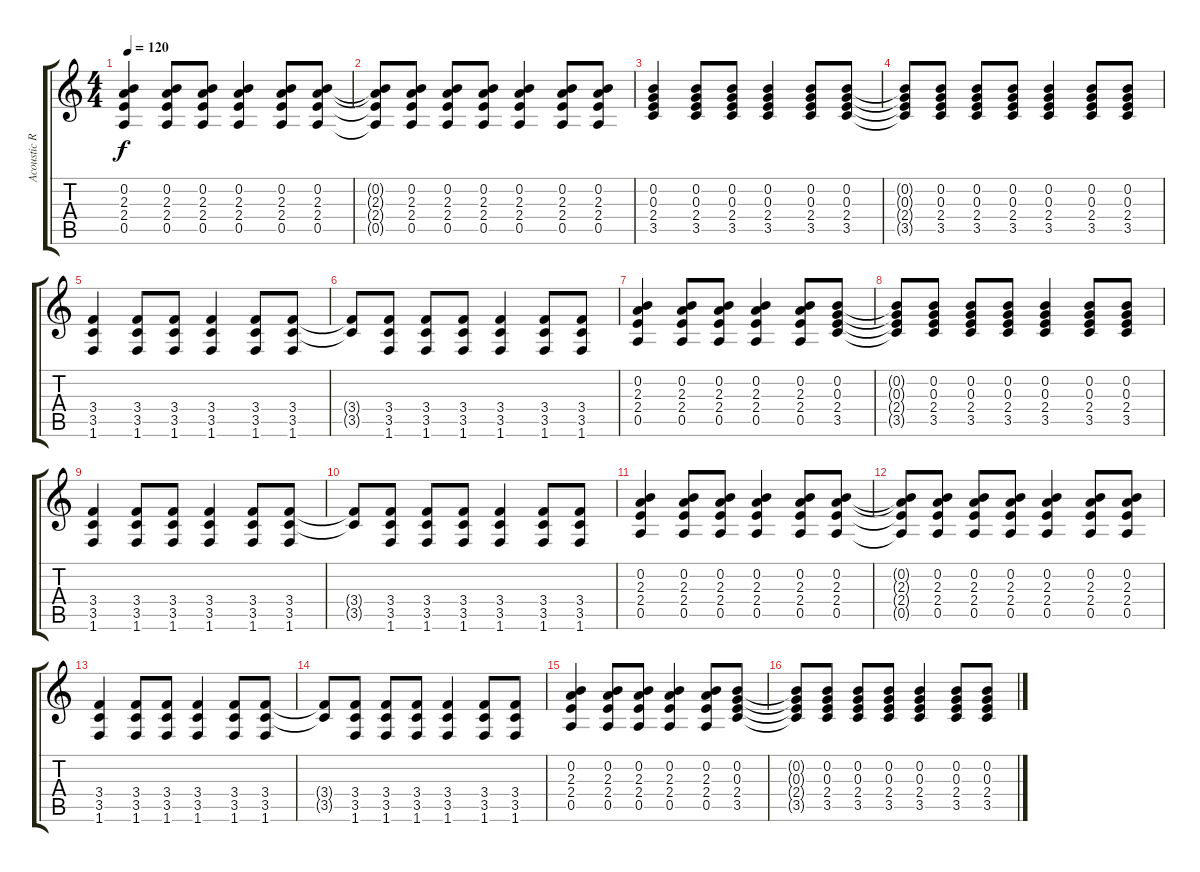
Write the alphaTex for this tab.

\track ("Acoustic Right" "Acoustic R") {instrument acousticguitarsteel}
\staff {score tabs}
\tuning (E4 B3 G3 D3 A2 E2) {hide}
\ts (4 4)
\tempo 120
\clef g2
\ks c
(0.2 2.3 2.4 0.5).4{dy f} (0.2 2.3 2.4 0.5).8 (0.2 2.3 2.4 0.5).8 (0.2 2.3 2.4 0.5).4 (0.2 2.3 2.4 0.5).8 (0.2 2.3 2.4 0.5).8 |
(0.2{t} 2.3{t} 2.4{t} 0.5{t}).8 (0.2 2.3 2.4 0.5).8 (0.2 2.3 2.4 0.5).8 (0.2 2.3 2.4 0.5).8 (0.2 2.3 2.4 0.5).4 (0.2 2.3 2.4 0.5).8 (0.2 2.3 2.4 0.5).8 |
(0.2 0.3 2.4 3.5).4 (0.2 0.3 2.4 3.5).8 (0.2 0.3 2.4 3.5).8 (0.2 0.3 2.4 3.5).4 (0.2 0.3 2.4 3.5).8 (0.2 0.3 2.4 3.5).8 |
(0.2{t} 0.3{t} 2.4{t} 3.5{t}).8 (0.2 0.3 2.4 3.5).8 (0.2 0.3 2.4 3.5).8 (0.2 0.3 2.4 3.5).8 (0.2 0.3 2.4 3.5).4 (0.2 0.3 2.4 3.5).8 (0.2 0.3 2.4 3.5).8 |
(3.4 3.5 1.6).4 (3.4 3.5 1.6).8 (3.4 3.5 1.6).8 (3.4 3.5 1.6).4 (3.4 3.5 1.6).8 (3.4 3.5 1.6).8 |
(3.4{t} 3.5{t}).8 (3.4 3.5 1.6).8 (3.4 3.5 1.6).8 (3.4 3.5 1.6).8 (3.4 3.5 1.6).4 (3.4 3.5 1.6).8 (3.4 3.5 1.6).8 |
(0.2 2.3 2.4 0.5).4 (0.2 2.3 2.4 0.5).8 (0.2 2.3 2.4 0.5).8 (0.2 2.3 2.4 0.5).4 (0.2 2.3 2.4 0.5).8 (0.2 0.3 2.4 3.5).8 |
(0.2{t} 0.3{t} 2.4{t} 3.5{t}).8 (0.2 0.3 2.4 3.5).8 (0.2 0.3 2.4 3.5).8 (0.2 0.3 2.4 3.5).8 (0.2 0.3 2.4 3.5).4 (0.2 0.3 2.4 3.5).8 (0.2 0.3 2.4 3.5).8 |
(3.4 3.5 1.6).4 (3.4 3.5 1.6).8 (3.4 3.5 1.6).8 (3.4 3.5 1.6).4 (3.4 3.5 1.6).8 (3.4 3.5 1.6).8 |
(3.4{t} 3.5{t}).8 (3.4 3.5 1.6).8 (3.4 3.5 1.6).8 (3.4 3.5 1.6).8 (3.4 3.5 1.6).4 (3.4 3.5 1.6).8 (3.4 3.5 1.6).8 |
(0.2 2.3 2.4 0.5).4 (0.2 2.3 2.4 0.5).8 (0.2 2.3 2.4 0.5).8 (0.2 2.3 2.4 0.5).4 (0.2 2.3 2.4 0.5).8 (0.2 2.3 2.4 0.5).8 |
(0.2{t} 2.3{t} 2.4{t} 0.5{t}).8 (0.2 2.3 2.4 0.5).8 (0.2 2.3 2.4 0.5).8 (0.2 2.3 2.4 0.5).8 (0.2 2.3 2.4 0.5).4 (0.2 2.3 2.4 0.5).8 (0.2 2.3 2.4 0.5).8 |
(3.4 3.5 1.6).4 (3.4 3.5 1.6).8 (3.4 3.5 1.6).8 (3.4 3.5 1.6).4 (3.4 3.5 1.6).8 (3.4 3.5 1.6).8 |
(3.4{t} 3.5{t}).8 (3.4 3.5 1.6).8 (3.4 3.5 1.6).8 (3.4 3.5 1.6).8 (3.4 3.5 1.6).4 (3.4 3.5 1.6).8 (3.4 3.5 1.6).8 |
(0.2 2.3 2.4 0.5).4 (0.2 2.3 2.4 0.5).8 (0.2 2.3 2.4 0.5).8 (0.2 2.3 2.4 0.5).4 (0.2 2.3 2.4 0.5).8 (0.2 0.3 2.4 3.5).8 |
(0.2{t} 0.3{t} 2.4{t} 3.5{t}).8 (0.2 0.3 2.4 3.5).8 (0.2 0.3 2.4 3.5).8 (0.2 0.3 2.4 3.5).8 (0.2 0.3 2.4 3.5).4 (0.2 0.3 2.4 3.5).8 (0.2 0.3 2.4 3.5).8
